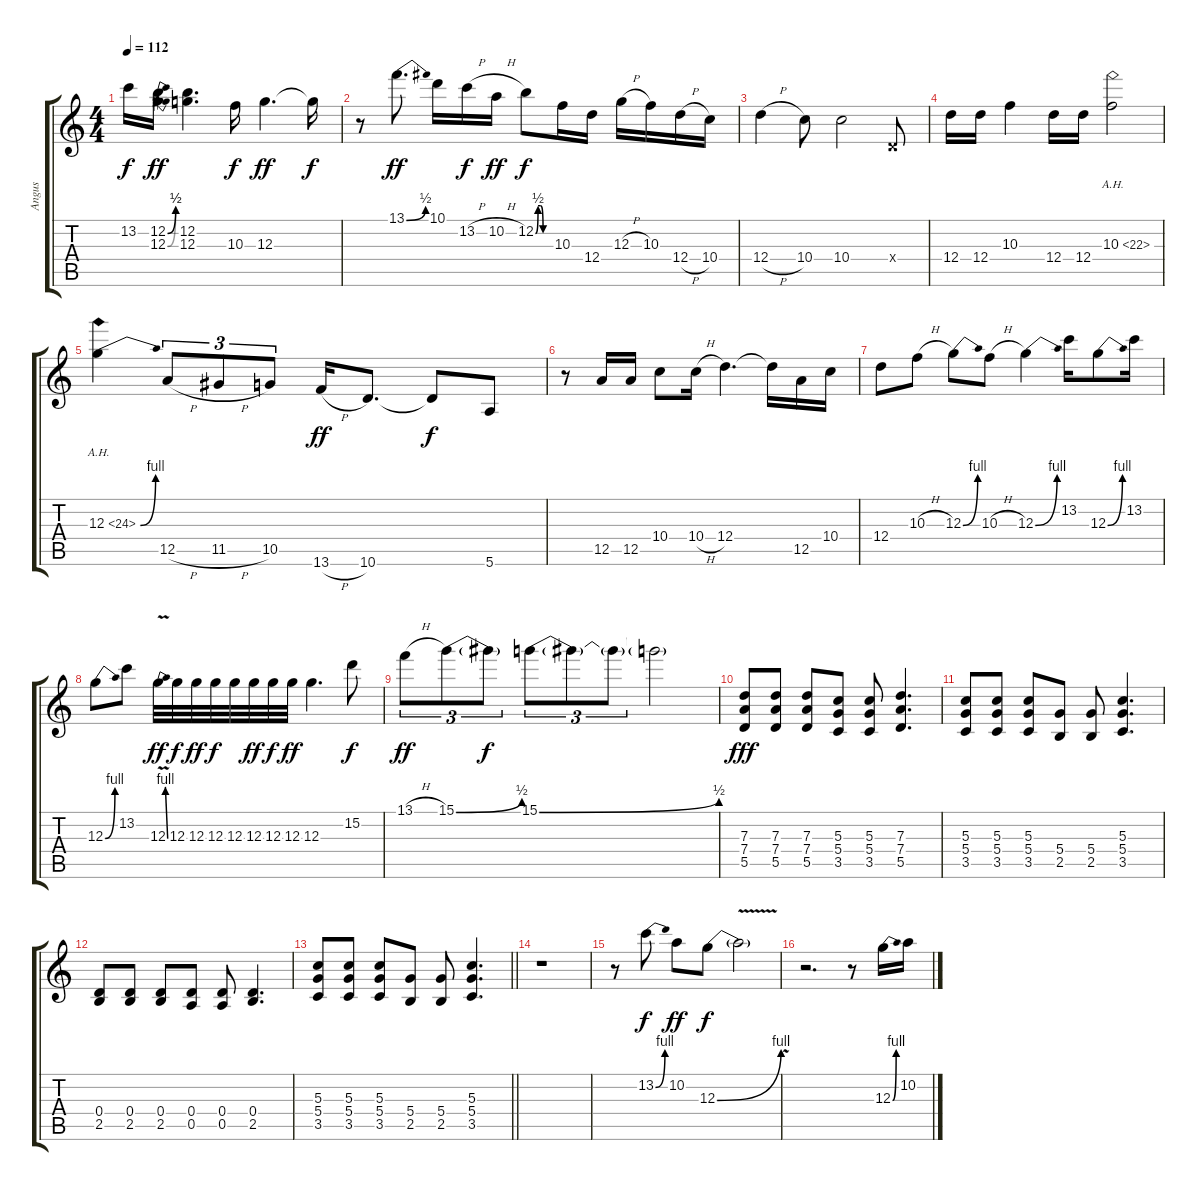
\track ("Angus" "Angus") {instrument overdrivenguitar}
\staff {score tabs}
\tuning (E4 B3 G3 D3 A2 E2) {hide}
\ts (4 4)
\tempo 112
\clef g2
\ks c
13.2.16{dy f} (12.2{be (bend 0 0 60 2)} 12.3{be (bend 0 0 60 2)}).16{dy ff} (12.2 12.3).4{d} 10.3.16{dy f} 12.3.4{d dy ff} 12.3{t}.16{dy f} |
r.8 13.1{be (bend 0 0 60 2)}.8{d dy ff} 10.1.16 13.2{h}.16{dy f} 10.2{h}.16{dy ff} 12.2{be (custom 0 0 10 2 20 2 30 0 60 0)}.8{dy f} 10.3.16 12.4.16 12.3{h}.16 10.3.16 12.4{h}.16 10.4.16 |
12.4{h}.4 10.4.8 10.4.2 0.4{x}.8 |
12.4.16 12.4.16 10.3.4 12.4.16 12.4.16 10.3{ah 12}.2 |
12.3{be (bend 0 0 60 4) ah 12}.4 12.5{h}.8{tu (3 2)} 11.5{h}.8{tu (3 2)} 10.5.8{tu (3 2)} 13.6{h}.16{dy ff} 10.6.8{d} 10.6{t}.8{dy f} 5.6.8 |
r.8 12.5.16 12.5.16 10.4.8 10.4{h}.16 12.4.4{d} 12.4{t}.16 12.5.16 10.4.16 |
12.4.8 10.3{h}.8 12.3{be (bend 0 0 60 4)}.8 10.3{h}.8 12.3{be (bend 0 0 60 4)}.4 13.2.16 12.3{be (bend 0 0 60 4)}.8 13.2.16 |
12.3{be (bend 0 0 60 4)}.8 13.2.8 12.3{be (bend 0 0 60 4) v}.32{dy ff} 12.3.32{dy f} 12.3.32{dy ff} 12.3.32{dy f} 12.3.32 12.3.32{dy ff} 12.3.32{dy f} 12.3.32{dy ff} 12.3.4{d} 15.2.8{dy f} |
13.1{h}.8{tu (3 2) dy ff} 15.1{be (bend 0 0 60 2)}.8{tu (3 2)} 15.1{t}.8{tu (3 2) dy f} 15.1{be (bend 0 0 60 2)}.8{tu (3 2)} 15.1{t}.8{tu (3 2)} 15.1{t}.8{tu (3 2)} 15.1{t}.2 |
(7.3 7.4 5.5).8{dy fff} (7.3 7.4 5.5).8 (7.3 7.4 5.5).8 (5.3 5.4 3.5).8 (5.3 5.4 3.5).8 (7.3 7.4 5.5).4{d} |
(5.3 5.4 3.5).8 (5.3 5.4 3.5).8 (5.3 5.4 3.5).8 (5.4 2.5).8 (5.4 2.5).8 (5.3 5.4 3.5).4{d} |
(0.4 2.5).8 (0.4 2.5).8 (0.4 2.5).8 (0.4 0.5).8 (0.4 0.5).8 (0.4 2.5).4{d} |
\barLineRight lightlight
(5.3 5.4 3.5).8 (5.3 5.4 3.5).8 (5.3 5.4 3.5).8 (5.4 2.5).8 (5.4 2.5).8 (5.3 5.4 3.5).4{d} |
r.1 |
r.8 13.2{be (bend 0 0 60 4)}.8{dy f} 10.2.8{dy ff} 12.3{be (bend 0 0 60 4)}.8{dy f} 12.3{v t}.2 |
r.2{d} r.8 12.3{be (bend 0 0 60 4)}.16 10.2.16
